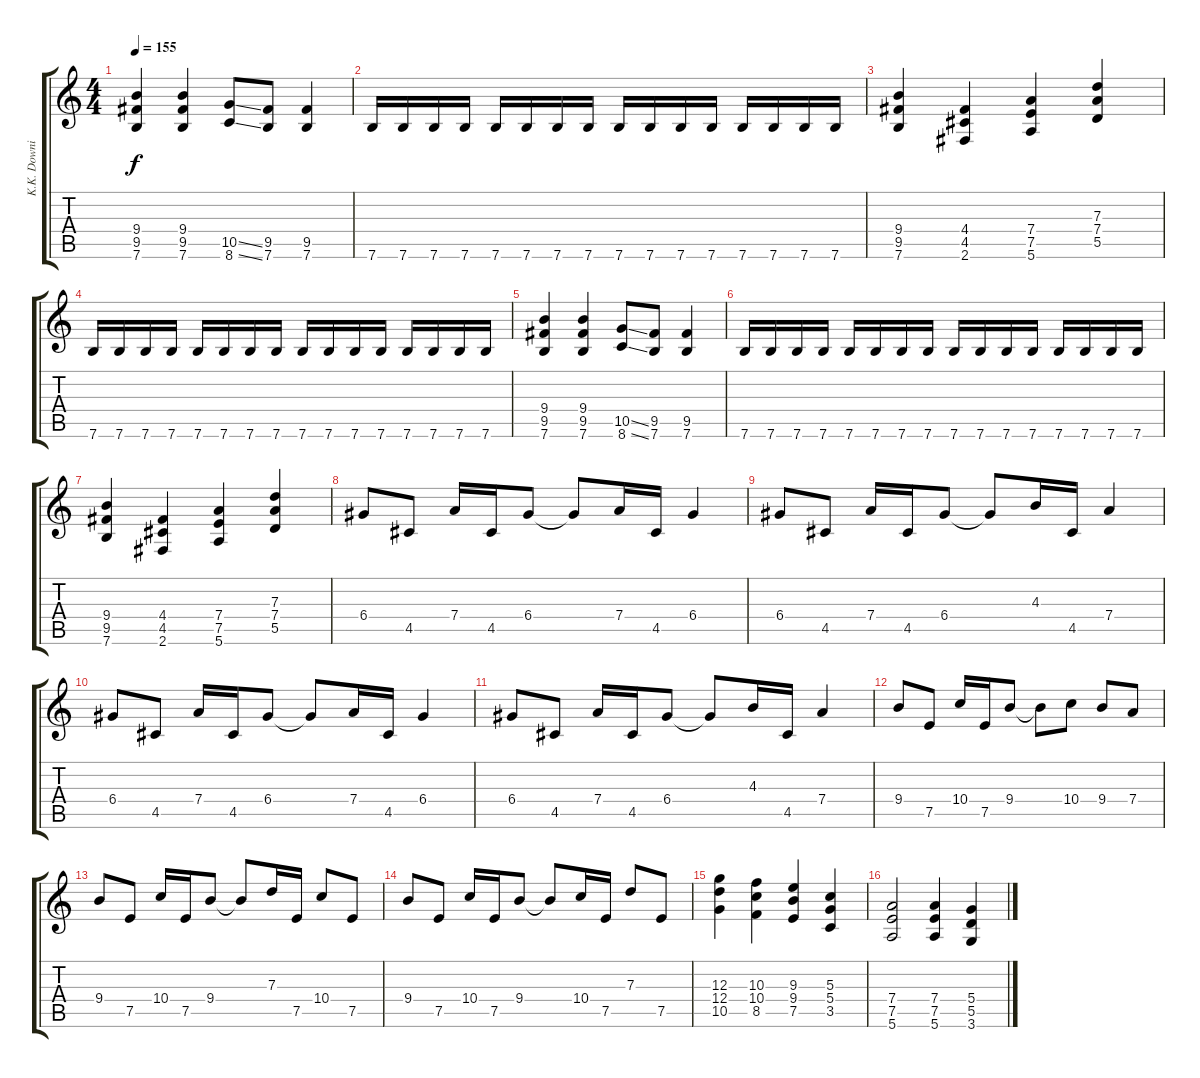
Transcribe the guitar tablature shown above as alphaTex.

\track ("K.K. Downing" "K.K. Downi") {instrument distortionguitar}
\staff {score tabs}
\tuning (E4 B3 G3 D3 A2 E2) {hide}
\ts (4 4)
\tempo 155
\clef g2
\ks c
(9.4 9.5 7.6).4{dy f} (9.4 9.5 7.6).4 (10.5{ss} 8.6{ss}).8 (9.5 7.6).8 (9.5 7.6).4 |
7.6.16 7.6.16 7.6.16 7.6.16 7.6.16 7.6.16 7.6.16 7.6.16 7.6.16 7.6.16 7.6.16 7.6.16 7.6.16 7.6.16 7.6.16 7.6.16 |
(9.4 9.5 7.6).4 (4.4 4.5 2.6).4 (7.4 7.5 5.6).4 (7.3 7.4 5.5).4 |
7.6.16 7.6.16 7.6.16 7.6.16 7.6.16 7.6.16 7.6.16 7.6.16 7.6.16 7.6.16 7.6.16 7.6.16 7.6.16 7.6.16 7.6.16 7.6.16 |
(9.4 9.5 7.6).4 (9.4 9.5 7.6).4 (10.5{ss} 8.6{ss}).8 (9.5 7.6).8 (9.5 7.6).4 |
7.6.16 7.6.16 7.6.16 7.6.16 7.6.16 7.6.16 7.6.16 7.6.16 7.6.16 7.6.16 7.6.16 7.6.16 7.6.16 7.6.16 7.6.16 7.6.16 |
(9.4 9.5 7.6).4 (4.4 4.5 2.6).4 (7.4 7.5 5.6).4 (7.3 7.4 5.5).4 |
6.4.8 4.5.8 7.4.16 4.5.16 6.4.8 6.4{t}.8 7.4.16 4.5.16 6.4.4 |
6.4.8 4.5.8 7.4.16 4.5.16 6.4.8 6.4{t}.8 4.3.16 4.5.16 7.4.4 |
6.4.8 4.5.8 7.4.16 4.5.16 6.4.8 6.4{t}.8 7.4.16 4.5.16 6.4.4 |
6.4.8 4.5.8 7.4.16 4.5.16 6.4.8 6.4{t}.8 4.3.16 4.5.16 7.4.4 |
9.4.8 7.5.8 10.4.16 7.5.16 9.4.8 9.4{t}.8 10.4.8 9.4.8 7.4.8 |
9.4.8 7.5.8 10.4.16 7.5.16 9.4.8 9.4{t}.8 7.3.16 7.5.16 10.4.8 7.5.8 |
9.4.8 7.5.8 10.4.16 7.5.16 9.4.8 9.4{t}.8 10.4.16 7.5.16 7.3.8 7.5.8 |
(12.3 12.4 10.5).4 (10.3 10.4 8.5).4 (9.3 9.4 7.5).4 (5.3 5.4 3.5).4 |
(7.4 7.5 5.6).2 (7.4 7.5 5.6).4 (5.4 5.5 3.6).4
